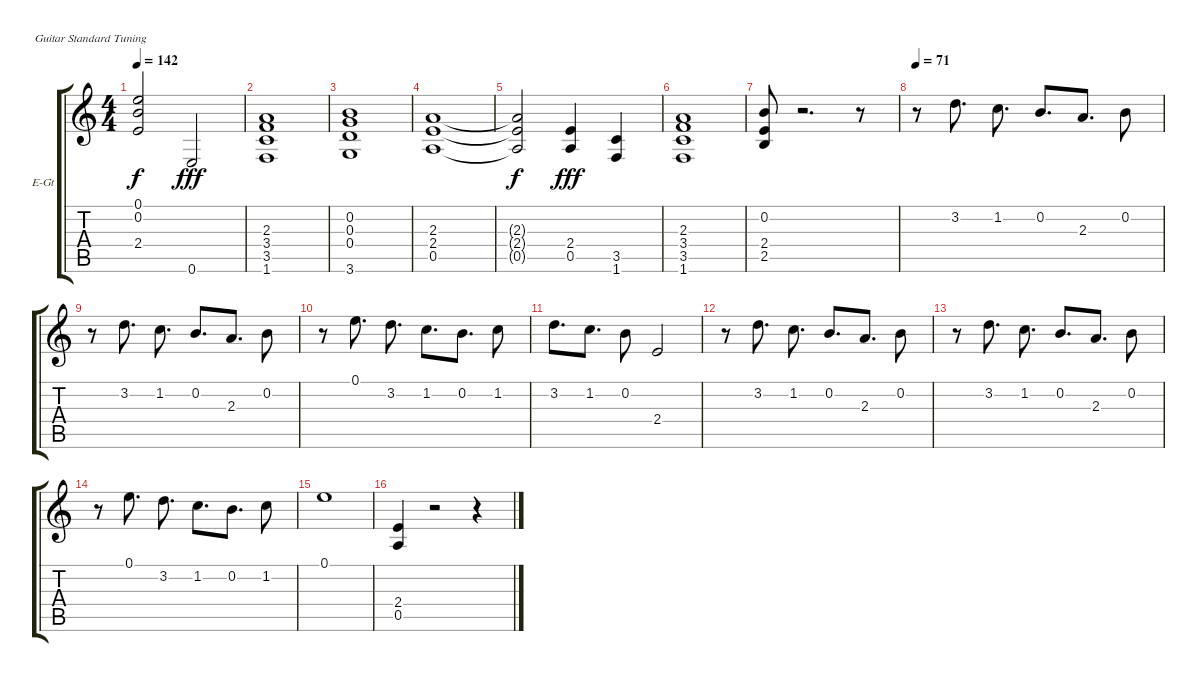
\bracketExtendMode groupsimilarinstruments
\firstSystemTrackNameOrientation horizontal
\otherSystemsTrackNameOrientation horizontal
\track ("Владимир Холстинин" "E-Gt") {instrument distortionguitar}
\staff {score tabs}
\tuning (E4 B3 G3 D3 A2 E2)
\ts (4 4)
\tempo 142
\clef g2
\ks c
(0.1{t} 0.2{t} 2.4{t}).2{dy f} 0.6.2{dy fff} |
(2.3 3.4 3.5 1.6).1 |
(0.2 0.3 0.4 3.6).1 |
(2.3 2.4 0.5).1 |
(2.3{t} 2.4{t} 0.5{t}).2{dy f} (2.4 0.5).4{dy fff} (3.5 1.6).4 |
(2.3 3.4 3.5 1.6).1 |
(0.2 2.4 2.5).8 r.2{d} r.8 |
\tempo 71
r.8 3.2.8{d} 1.2.8{d} 0.2.8{d} 2.3.8{d} 0.2.8 |
r.8 3.2.8{d} 1.2.8{d} 0.2.8{d} 2.3.8{d} 0.2.8 |
r.8 0.1.8{d} 3.2.8{d} 1.2.8{d} 0.2.8{d} 1.2.8 |
3.2.8{d} 1.2.8{d} 0.2.8 2.4.2 |
r.8 3.2.8{d} 1.2.8{d} 0.2.8{d} 2.3.8{d} 0.2.8 |
r.8 3.2.8{d} 1.2.8{d} 0.2.8{d} 2.3.8{d} 0.2.8 |
r.8 0.1.8{d} 3.2.8{d} 1.2.8{d} 0.2.8{d} 1.2.8 |
0.1.1 |
(2.4 0.5).4 r.2 r.4
